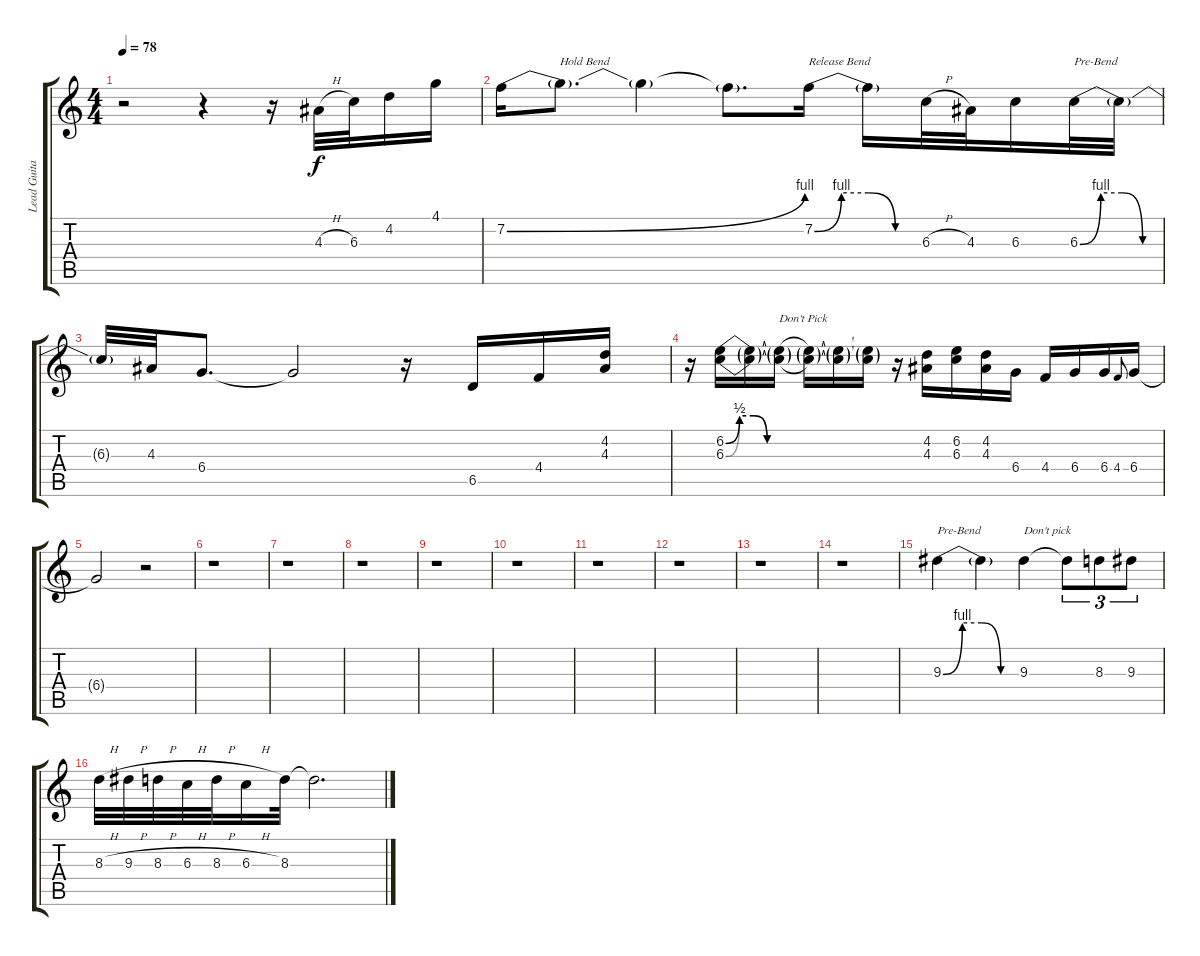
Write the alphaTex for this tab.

\track ("Lead Guitar" "Lead Guita") {instrument overdrivenguitar}
\staff {score tabs}
\tuning (Eb4 Bb3 Gb3 Db3 Ab2 Eb2) {hide}
\ts (4 4)
\tempo 78
\clef g2
\ks c
r.2{dy f instrument overdrivenguitar} r.4 r.16 4.3{h}.32 6.3.32 4.2.16 4.1.16 |
7.2{be (bend 0 0 60 4)}.16 7.2{t}.8{d txt "Hold Bend"} 7.2{t}.4 7.2{t}.8{d} 7.2{be (custom 0 0 15 4 30 4 45 0 60 0)}.16{txt "Release Bend"} 7.2{t}.16 6.3{h}.32 4.3.32 6.3.16 6.3{be (custom 0 0 15 4 30 4 45 0 60 0)}.32{txt "Pre-Bend"} 6.3{t}.32 |
6.3{t}.32 4.3.32 6.4.8{d} 6.4{t}.2 r.16 6.5.16 4.4.16 (4.2 4.3).16 |
r.16 (6.2{be (custom 0 0 15 2 30 2 45 0 60 0)} 6.3{be (custom 0 0 15 2 30 2 45 0 60 0)}).16 (6.2{t} 6.3{t}).16 (6.2{be (hold 0 0 60 0) t} 6.3{be (hold 0 0 60 0) t}).16{txt "Don't Pick"} (6.2{t} 6.3{t}).16 (6.2{t} 6.3{t}).16 (6.2{t} 6.3{t}).16 r.16 (4.2 4.3).16 (6.2 6.3).16 (4.2 4.3).16 6.4.16 4.4.16 6.4.16 6.4.16 4.4.8{gr onbeat} 6.4.16 |
6.4{t}.2 r.2 |
r.1 |
r.1 |
r.1 |
r.1 |
r.1 |
r.1 |
r.1 |
r.1 |
r.1 |
9.3{be (custom 0 0 15 4 30 4 45 0 60 0)}.4{txt "Pre-Bend"} 9.3{t}.4 9.3.4{txt "Don't pick"} 9.3{t}.8{tu (3 2)} 8.3.8{tu (3 2)} 9.3.8{tu (3 2)} |
8.3{h}.32 9.3{h}.32 8.3{h}.32 6.3{h}.32 8.3{h}.32 6.3{h}.16 8.3.32 8.3{t}.2{d}
